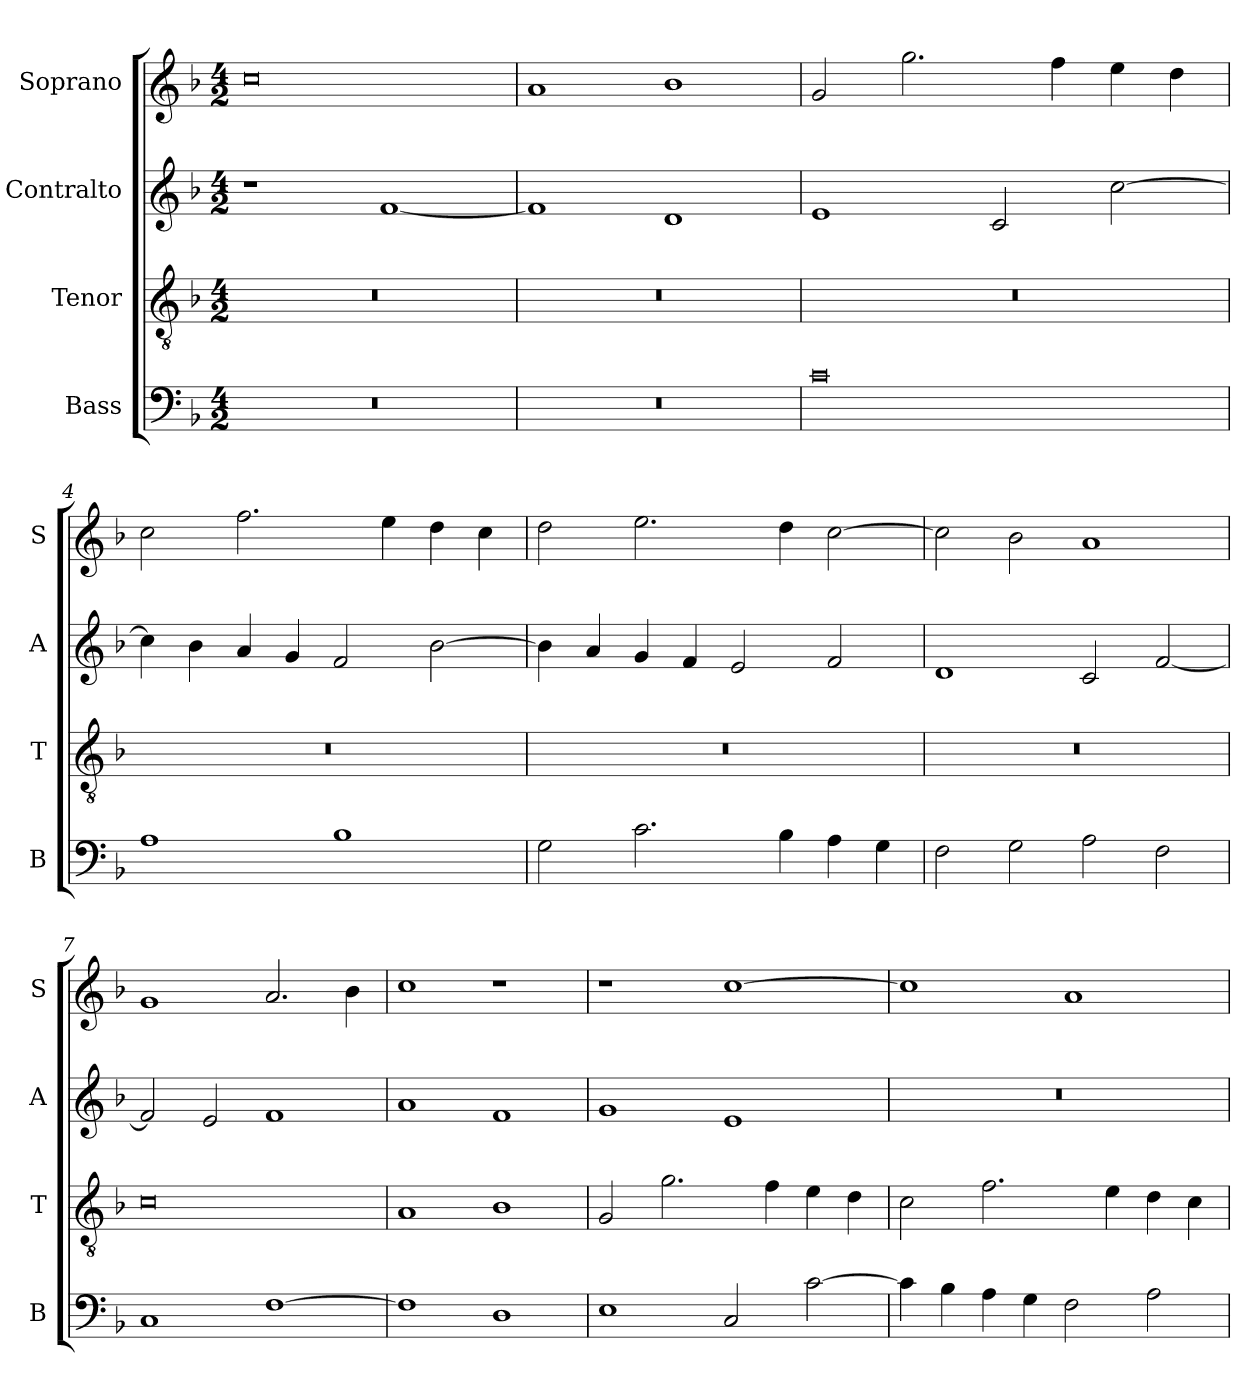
**kern	**kern	**kern	**kern
*part4	*part3	*part2	*part1
*staff4	*staff3	*staff2	*staff1
*I"Bass	*I"Tenor	*I"Contralto	*I"Soprano
*I'B	*I'T	*I'A	*I'S
*clefF4	*clefGv2	*clefG2	*clefG2
*k[b-]	*k[b-]	*k[b-]	*k[b-]
*F:ion	*F:ion	*F:ion	*F:ion
*M4/2	*M4/2	*M4/2	*M4/2
=1	=1	=1	=1
0r	0r	1r	0cc
.	.	[1f	.
=2	=2	=2	=2
0r	0r	1f]	1a
.	.	1d	1b-
=3	=3	=3	=3
0c	0r	1e	2g
.	.	.	2.gg
.	.	2c	.
.	.	.	4ff
.	.	[2cc	4ee
.	.	.	4dd
=4	=4	=4	=4
1A	0r	4cc]	2cc
.	.	4b-	.
.	.	4a	2.ff
.	.	4g	.
1B-	.	2f	.
.	.	.	4ee
.	.	[2b-	4dd
.	.	.	4cc
=5	=5	=5	=5
2G	0r	4b-]	2dd
.	.	4a	.
2.c	.	4g	2.ee
.	.	4f	.
.	.	2e	.
4B-	.	.	4dd
4A	.	2f	[2cc
4G	.	.	.
=6	=6	=6	=6
2F	0r	1d	2cc]
2G	.	.	2b-
2A	.	2c	1a
2F	.	[2f	.
=7	=7	=7	=7
1C	0c	2f]	1g
.	.	2e	.
[1F	.	1f	2.a
.	.	.	4b-
=8	=8	=8	=8
1F]	1A	1a	1cc
1D	1B-	1f	1r
=9	=9	=9	=9
1E	2G	1g	1r
.	2.g	.	.
2C	.	1e	[1cc
.	4f	.	.
[2c	4e	.	.
.	4d	.	.
=10	=10	=10	=10
4c]	2c	0r	1cc]
4B-	.	.	.
4A	2.f	.	.
4G	.	.	.
2F	.	.	1a
.	4e	.	.
2A	4d	.	.
.	4c	.	.
=	=	=	=
*-	*-	*-	*-
